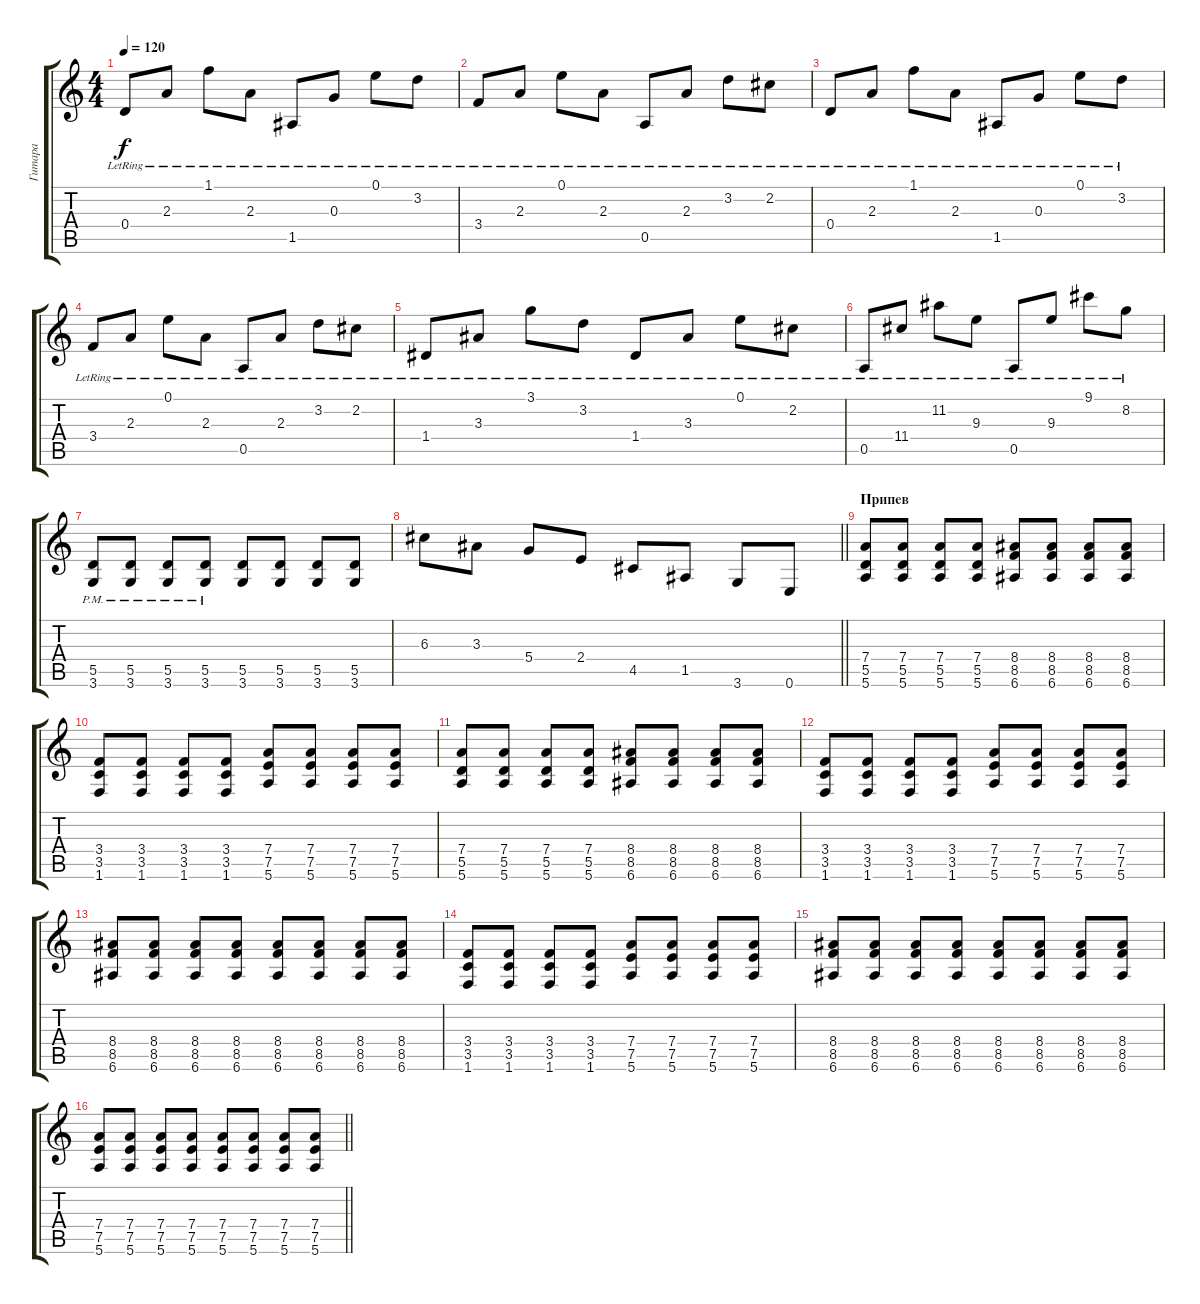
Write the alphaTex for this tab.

\track ("Гитара" "Гитара") {instrument acousticguitarsteel}
\staff {score tabs}
\tuning (E4 B3 G3 D3 A2 E2) {hide}
\ts (4 4)
\tempo 120
\clef g2
\ks c
0.4{lr}.8{dy f} 2.3{lr}.8 1.1{lr}.8 2.3{lr}.8 1.5{lr}.8 0.3{lr}.8 0.1{lr}.8 3.2{lr}.8 |
3.4{lr}.8 2.3{lr}.8 0.1{lr}.8 2.3{lr}.8 0.5{lr}.8 2.3{lr}.8 3.2{lr}.8 2.2{lr}.8 |
0.4{lr}.8 2.3{lr}.8 1.1{lr}.8 2.3{lr}.8 1.5{lr}.8 0.3{lr}.8 0.1{lr}.8 3.2{lr}.8 |
3.4{lr}.8 2.3{lr}.8 0.1{lr}.8 2.3{lr}.8 0.5{lr}.8 2.3{lr}.8 3.2{lr}.8 2.2{lr}.8 |
1.4{lr}.8 3.3{lr}.8 3.1{lr}.8 3.2{lr}.8 1.4{lr}.8 3.3{lr}.8 0.1{lr}.8 2.2{lr}.8 |
0.5{lr}.8 11.4{lr}.8 11.2{lr}.8 9.3{lr}.8 0.5{lr}.8 9.3{lr}.8 9.1{lr}.8 8.2{lr}.8 |
(5.5{pm} 3.6{pm}).8{instrument distortionguitar} (5.5{pm} 3.6{pm}).8 (5.5{pm} 3.6{pm}).8 (5.5{pm} 3.6{pm}).8 (5.5 3.6).8 (5.5 3.6).8 (5.5 3.6).8 (5.5 3.6).8 |
\barLineRight lightlight
6.3.8 3.3.8 5.4.8 2.4.8 4.5.8 1.5.8 3.6.8 0.6.8 |
\section ("" "Припев")
(7.4 5.5 5.6).8 (7.4 5.5 5.6).8 (7.4 5.5 5.6).8 (7.4 5.5 5.6).8 (8.4 8.5 6.6).8 (8.4 8.5 6.6).8 (8.4 8.5 6.6).8 (8.4 8.5 6.6).8 |
(3.4 3.5 1.6).8 (3.4 3.5 1.6).8 (3.4 3.5 1.6).8 (3.4 3.5 1.6).8 (7.4 7.5 5.6).8 (7.4 7.5 5.6).8 (7.4 7.5 5.6).8 (7.4 7.5 5.6).8 |
(7.4 5.5 5.6).8 (7.4 5.5 5.6).8 (7.4 5.5 5.6).8 (7.4 5.5 5.6).8 (8.4 8.5 6.6).8 (8.4 8.5 6.6).8 (8.4 8.5 6.6).8 (8.4 8.5 6.6).8 |
(3.4 3.5 1.6).8 (3.4 3.5 1.6).8 (3.4 3.5 1.6).8 (3.4 3.5 1.6).8 (7.4 7.5 5.6).8 (7.4 7.5 5.6).8 (7.4 7.5 5.6).8 (7.4 7.5 5.6).8 |
(8.4 8.5 6.6).8 (8.4 8.5 6.6).8 (8.4 8.5 6.6).8 (8.4 8.5 6.6).8 (8.4 8.5 6.6).8 (8.4 8.5 6.6).8 (8.4 8.5 6.6).8 (8.4 8.5 6.6).8 |
(3.4 3.5 1.6).8 (3.4 3.5 1.6).8 (3.4 3.5 1.6).8 (3.4 3.5 1.6).8 (7.4 7.5 5.6).8 (7.4 7.5 5.6).8 (7.4 7.5 5.6).8 (7.4 7.5 5.6).8 |
(8.4 8.5 6.6).8 (8.4 8.5 6.6).8 (8.4 8.5 6.6).8 (8.4 8.5 6.6).8 (8.4 8.5 6.6).8 (8.4 8.5 6.6).8 (8.4 8.5 6.6).8 (8.4 8.5 6.6).8 |
\barLineRight lightlight
(7.4 7.5 5.6).8 (7.4 7.5 5.6).8 (7.4 7.5 5.6).8 (7.4 7.5 5.6).8 (7.4 7.5 5.6).8 (7.4 7.5 5.6).8 (7.4 7.5 5.6).8 (7.4 7.5 5.6).8
